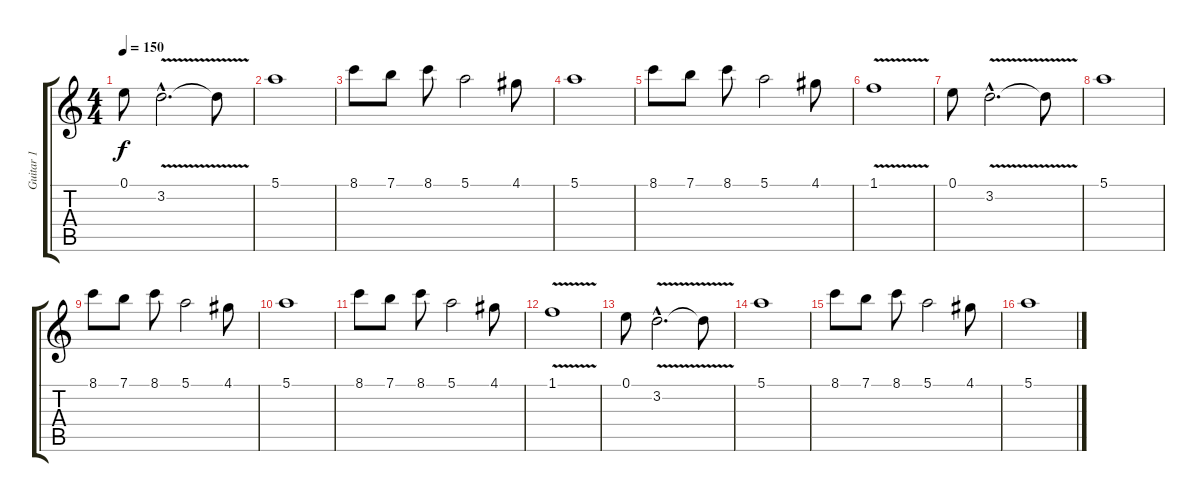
\track ("Guitar 1" "Guitar 1") {instrument distortionguitar}
\staff {score tabs}
\tuning (E4 B3 G3 D3 A2 E2) {hide}
\ts (4 4)
\tempo 150
\clef g2
\ks aminor
0.1.8{dy f} 3.2{v hac}.2{d} 3.2{t}.8 |
5.1.1{instrument acousticguitarsteel} |
8.1.8 7.1.8 8.1.8 5.1.2 4.1.8 |
5.1.1 |
8.1.8 7.1.8 8.1.8 5.1.2 4.1.8 |
1.1{v}.1 |
0.1.8 3.2{v hac}.2{d} 3.2{t}.8 |
5.1.1{instrument acousticguitarsteel} |
8.1.8 7.1.8 8.1.8 5.1.2 4.1.8 |
5.1.1 |
8.1.8 7.1.8 8.1.8 5.1.2 4.1.8 |
1.1{v}.1 |
0.1.8 3.2{v hac}.2{d} 3.2{t}.8 |
5.1.1{instrument acousticguitarsteel} |
8.1.8 7.1.8 8.1.8 5.1.2 4.1.8 |
5.1.1
